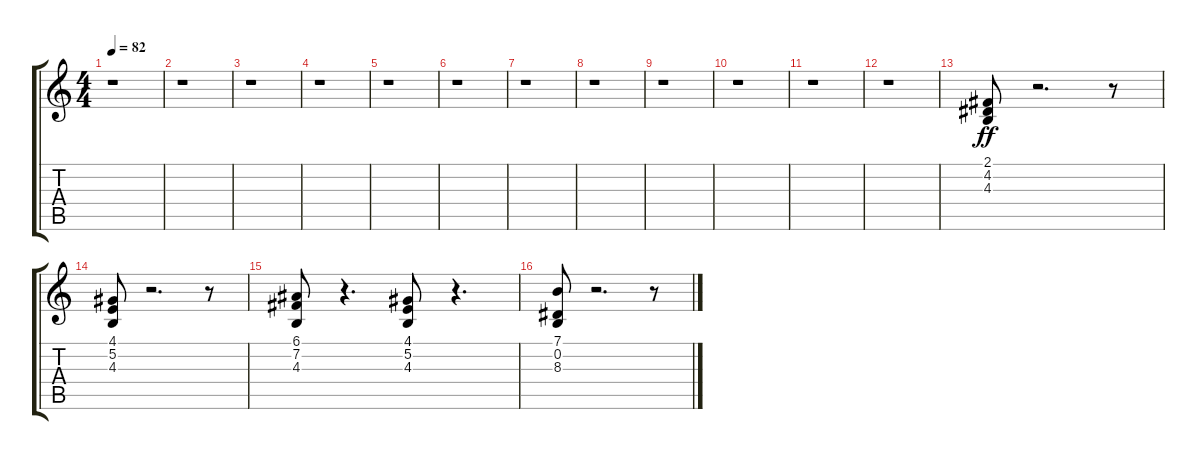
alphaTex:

\track "" {instrument orchestralharp}
\staff {score tabs}
\tuning (E4 B3 G3 D3 A2 E2) {hide}
\ts (4 4)
\tempo 82
\clef g2
\ks c
r.1{dy f} |
r.1 |
r.1 |
r.1 |
r.1 |
r.1 |
r.1 |
r.1 |
r.1 |
r.1 |
r.1 |
r.1 |
(2.1 4.2 4.3).8{dy ff} r.2{d} r.8 |
(4.1 5.2 4.3).8 r.2{d} r.8 |
(6.1 7.2 4.3).8 r.4{d} (4.1 5.2 4.3).8 r.4{d} |
(7.1 0.2 8.3).8 r.2{d} r.8
